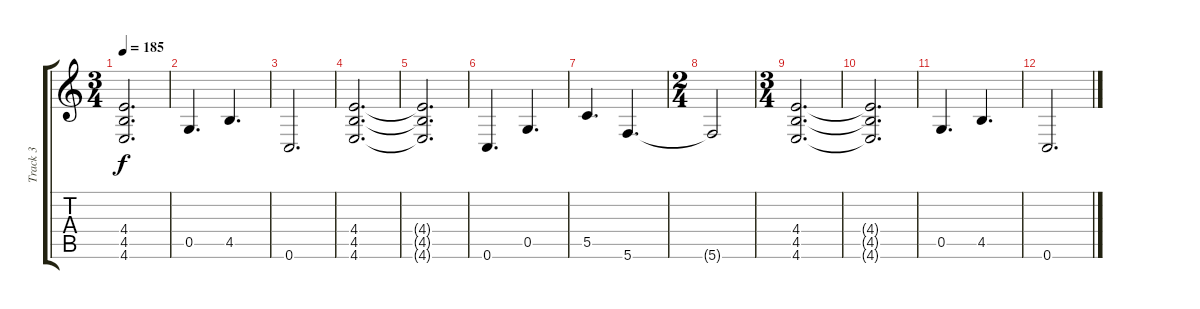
\track ("Track 3" "Track 3") {instrument overdrivenguitar}
\staff {score tabs}
\tuning (D4 A3 F3 C3 G2 C2) {hide}
\ts (3 4)
\tempo 185
\clef g2
\ks c
(4.4{t} 4.5{t} 4.6{t}).2{d dy f} |
0.5.4{d} 4.5.4{d} |
0.6.2{d} |
(4.4 4.5 4.6).2{d} |
(4.4{t} 4.5{t} 4.6{t}).2{d} |
0.6.4{d} 0.5.4{d} |
5.5.4{d} 5.6.4{d} |
\ts (2 4)
5.6{t}.2 |
\ts (3 4)
(4.4 4.5 4.6).2{d} |
(4.4{t} 4.5{t} 4.6{t}).2{d} |
0.5.4{d} 4.5.4{d} |
0.6.2{d}
